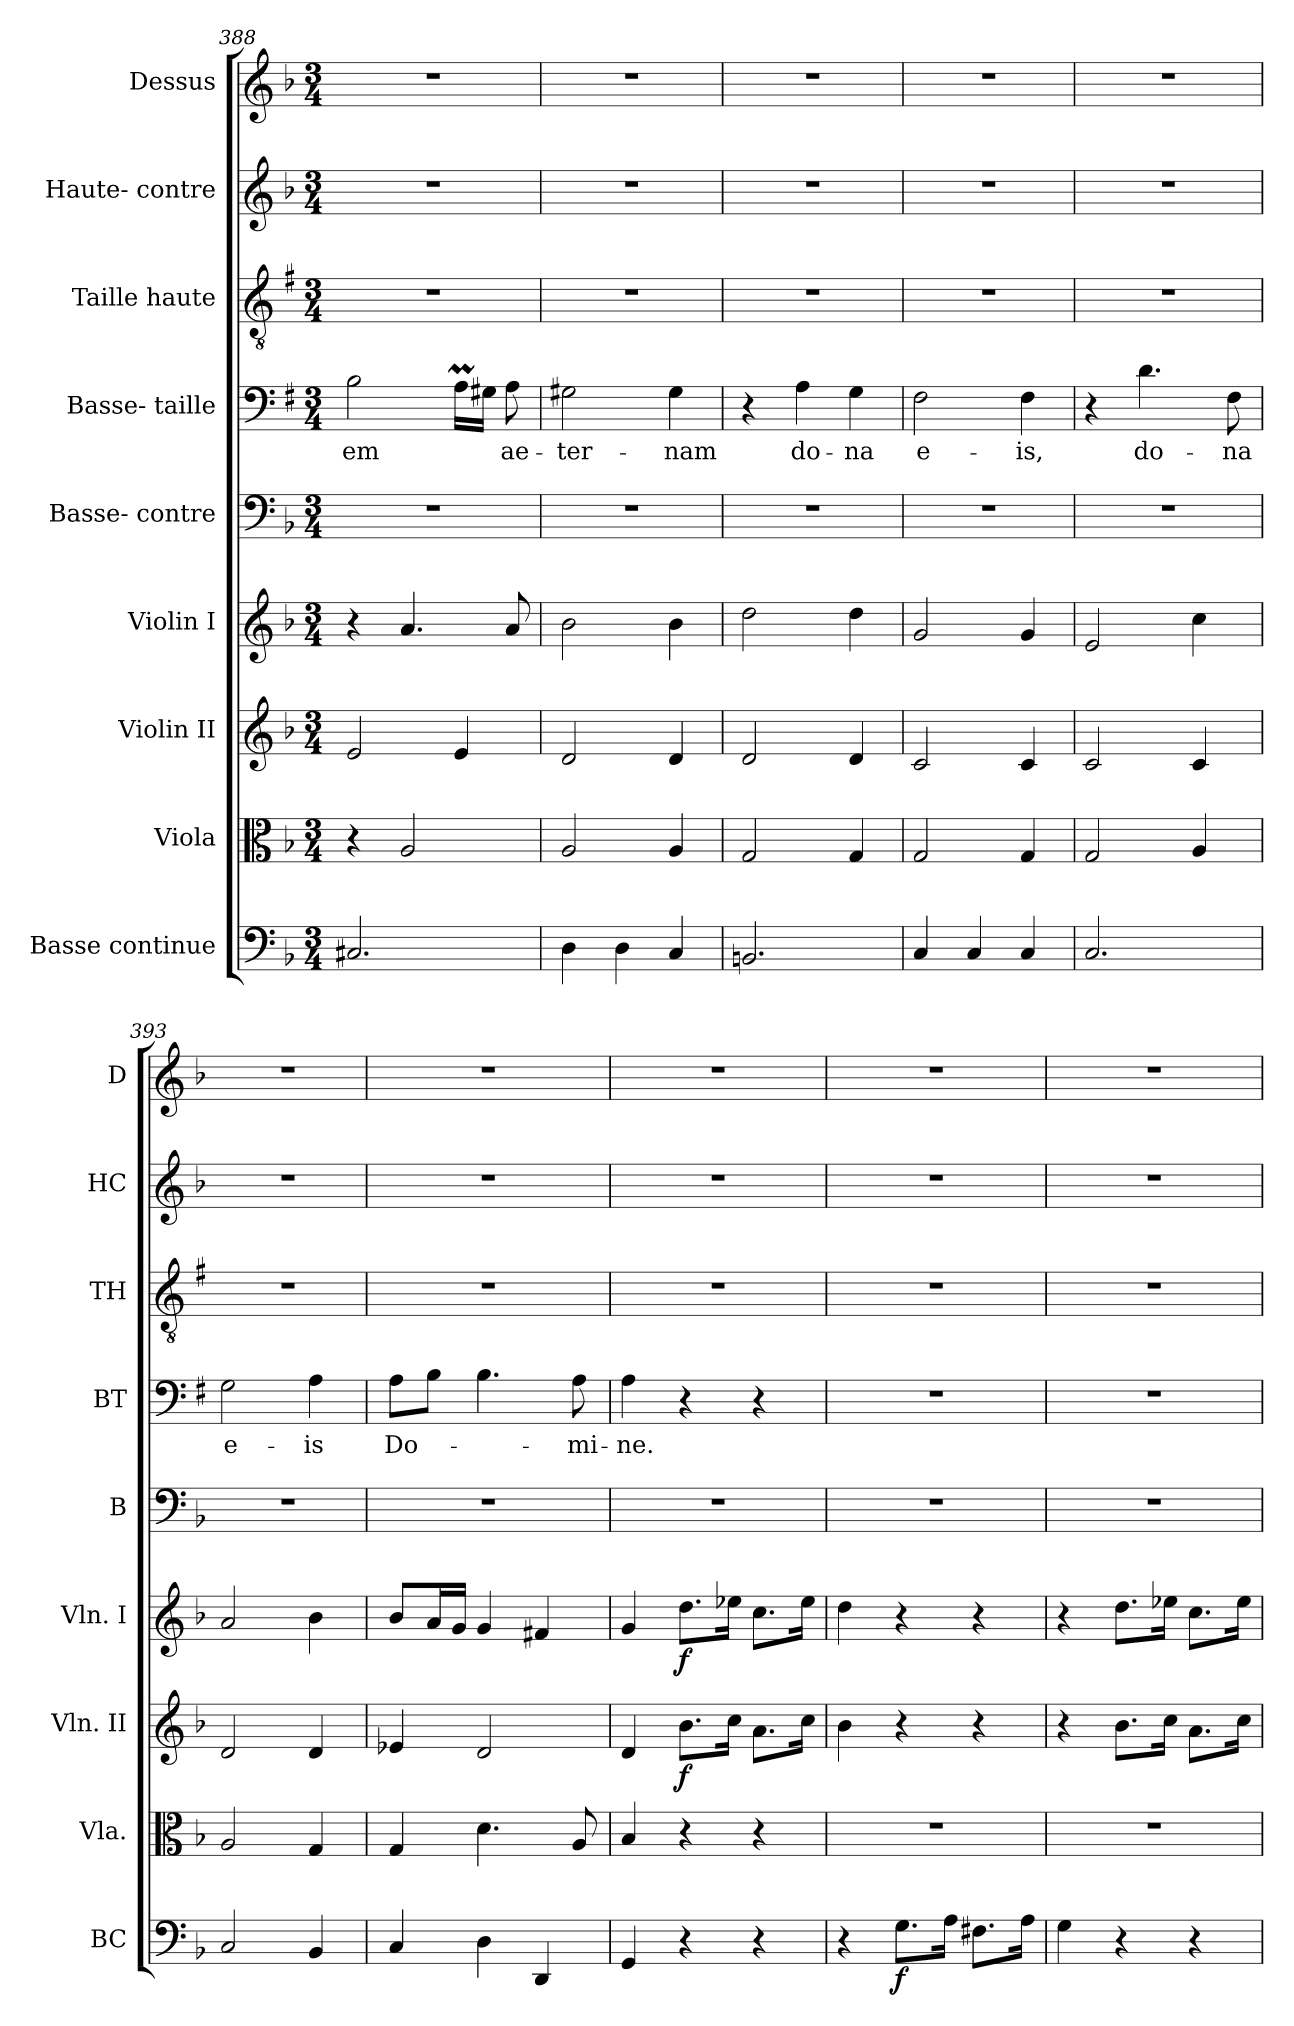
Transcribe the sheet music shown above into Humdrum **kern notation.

**kern	**dynam	**kern	**kern	**dynam	**kern	**dynam	**kern	**kern	**text	**kern	**kern	**kern
*part9	*part9	*part8	*part7	*part7	*part6	*part6	*part5	*part4	*part4	*part3	*part2	*part1
*staff9	*staff9	*staff8	*staff7	*staff7	*staff6	*staff6	*staff5	*staff4	*staff4	*staff3	*staff2	*staff1
*I"Basse  continue	*	*I"Viola	*I"Violin II	*	*I"Violin I	*	*I"Basse- contre	*I"Basse- taille	*	*I"Taille haute	*I"Haute- contre	*I"Dessus
*I'BC	*	*I'Vla.	*I'Vln. II	*	*I'Vln. I	*	*I'B	*I'BT	*	*I'TH	*I'HC	*I'D
*clefF4	*	*clefC3	*clefG2	*	*clefG2	*	*clefF4	*clefF4	*	*clefGv2	*clefG2	*clefG2
*	*	*	*	*	*	*	*	*ITrd1c2	*	*ITrd1c2	*	*
*k[b-]	*	*k[b-]	*k[b-]	*	*k[b-]	*	*k[b-]	*k[b-]	*	*k[b-]	*k[b-]	*k[b-]
*F:	*	*F:	*F:	*	*F:	*	*F:	*F:	*	*F:	*F:	*F:
*M3/4	*	*M3/4	*M3/4	*	*M3/4	*	*M3/4	*M3/4	*	*M3/4	*M3/4	*M3/4
=388	=388	=388	=388	=388	=388	=388	=388	=388	=388	=388	=388	=388
!	!	!	!	!	!	!	!	!	!LO:LY:b	!	!	!
2.C#X/	.	4r	2e/	.	4r	.	2.r	2A\	-em	2.r	2.r	2.r
.	.	2A/	.	.	4.a/	.	.	.	.	.	.	.
.	.	.	4e/	.	.	.	.	16GM\LL	.	.	.	.
.	.	.	.	.	.	.	.	16F#X\JJ	.	.	.	.
!	!	!	!	!	!	!	!	!	!LO:LY:b	!	!	!
.	.	.	.	.	8a/	.	.	8G\	ae-	.	.	.
=389	=389	=389	=389	=389	=389	=389	=389	=389	=389	=389	=389	=389
!	!	!	!	!	!	!	!	!	!LO:LY:b	!	!	!
4D\	.	2A/	2d/	.	2b-\	.	2.r	2F#X\	-ter-	2.r	2.r	2.r
4D\	.	.	.	.	.	.	.	.	.	.	.	.
!	!	!	!	!	!	!	!	!	!LO:LY:b	!	!	!
4C/	.	4A/	4d/	.	4b-\	.	.	4F#\	-nam	.	.	.
=390	=390	=390	=390	=390	=390	=390	=390	=390	=390	=390	=390	=390
2.BBn/	.	2G/	2d/	.	2dd\	.	2.r	4r	.	2.r	2.r	2.r
!	!	!	!	!	!	!	!	!	!LO:LY:b	!	!	!
.	.	.	.	.	.	.	.	4G\	do-	.	.	.
!	!	!	!	!	!	!	!	!	!LO:LY:b	!	!	!
.	.	4G/	4d/	.	4dd\	.	.	4F\	-na	.	.	.
!!LO:PB:g=z
=391	=391	=391	=391	=391	=391	=391	=391	=391	=391	=391	=391	=391
!	!	!	!	!	!	!	!	!	!LO:LY:b	!	!	!
4C/	.	2G/	2c/	.	2g/	.	2.r	2E>\	e-	2.r	2.r	2.r
4C/	.	.	.	.	.	.	.	.	.	.	.	.
!	!	!	!	!	!	!	!	!	!LO:LY:b	!	!	!
4C/	.	4G/	4c/	.	4g/	.	.	4E\	-is,	.	.	.
=392	=392	=392	=392	=392	=392	=392	=392	=392	=392	=392	=392	=392
2.C/	.	2G/	2c/	.	2e/	.	2.r	4r	.	2.r	2.r	2.r
!	!	!	!	!	!	!	!	!	!LO:LY:b	!	!	!
.	.	.	.	.	.	.	.	4.c\	do-	.	.	.
.	.	4A/	4c/	.	4cc\	.	.	.	.	.	.	.
!	!	!	!	!	!	!	!	!	!LO:LY:b	!	!	!
.	.	.	.	.	.	.	.	8E\	-na	.	.	.
=393	=393	=393	=393	=393	=393	=393	=393	=393	=393	=393	=393	=393
!	!	!	!	!	!	!	!	!	!LO:LY:b	!	!	!
2C/	.	2A/	2d/	.	2a/	.	2.r	2F\	e-	2.r	2.r	2.r
!	!	!	!	!	!	!	!	!	!LO:LY:b	!	!	!
4BB-/	.	4G/	4d/	.	4b-\	.	.	4G\	-is	.	.	.
=394	=394	=394	=394	=394	=394	=394	=394	=394	=394	=394	=394	=394
!	!	!	!	!	!	!	!	!	!LO:LY:b	!	!	!
4C/	.	4G/	4e-X/	.	8b-/L	.	2.r	8G\L	Do-	2.r	2.r	2.r
.	.	.	.	.	16a/L	.	.	8A\J	.	.	.	.
.	.	.	.	.	16g/JJ	.	.	.	.	.	.	.
4D\	.	4.d\	2d/	.	4g/	.	.	4.A>\	.	.	.	.
4DD/	.	.	.	.	4f#X>/	.	.	.	.	.	.	.
!	!	!	!	!	!	!	!	!	!LO:LY:b	!	!	!
.	.	8A/	.	.	.	.	.	8G\	-mi-	.	.	.
=395	=395	=395	=395	=395	=395	=395	=395	=395	=395	=395	=395	=395
!	!	!	!	!	!	!	!	!	!LO:LY:b	!	!	!
4GG/	.	4B-/	4d/	.	4g/	.	2.r	4G\	-ne.	2.r	2.r	2.r
!	!	!	!	!LO:DY:b	!	!LO:DY:b	!	!	!	!	!	!
4r	.	4r	8.b-\L	f	8.dd\L	f	.	4r	.	.	.	.
.	.	.	16cc\Jk	.	16ee-X\Jk	.	.	.	.	.	.	.
4r	.	4r	8.a\L	.	8.cc\L	.	.	4r	.	.	.	.
.	.	.	16cc\Jk	.	16ee-\Jk	.	.	.	.	.	.	.
=396	=396	=396	=396	=396	=396	=396	=396	=396	=396	=396	=396	=396
4r	.	2.r	4b-\	.	4dd\	.	2.r	2.r	.	2.r	2.r	2.r
!	!LO:DY:b	!	!	!	!	!	!	!	!	!	!	!
8.G\L	f	.	4r	.	4r	.	.	.	.	.	.	.
16A\Jk	.	.	.	.	.	.	.	.	.	.	.	.
8.F#X\L	.	.	4r	.	4r	.	.	.	.	.	.	.
16A\Jk	.	.	.	.	.	.	.	.	.	.	.	.
=397	=397	=397	=397	=397	=397	=397	=397	=397	=397	=397	=397	=397
4G\	.	2.r	4r	.	4r	.	2.r	2.r	.	2.r	2.r	2.r
4r	.	.	8.b-\L	.	8.dd\L	.	.	.	.	.	.	.
.	.	.	16cc\Jk	.	16ee-X\Jk	.	.	.	.	.	.	.
4r	.	.	8.a\L	.	8.cc\L	.	.	.	.	.	.	.
.	.	.	16cc\Jk	.	16ee-\Jk	.	.	.	.	.	.	.
=	=	=	=	=	=	=	=	=	=	=	=	=
*-	*-	*-	*-	*-	*-	*-	*-	*-	*-	*-	*-	*-
